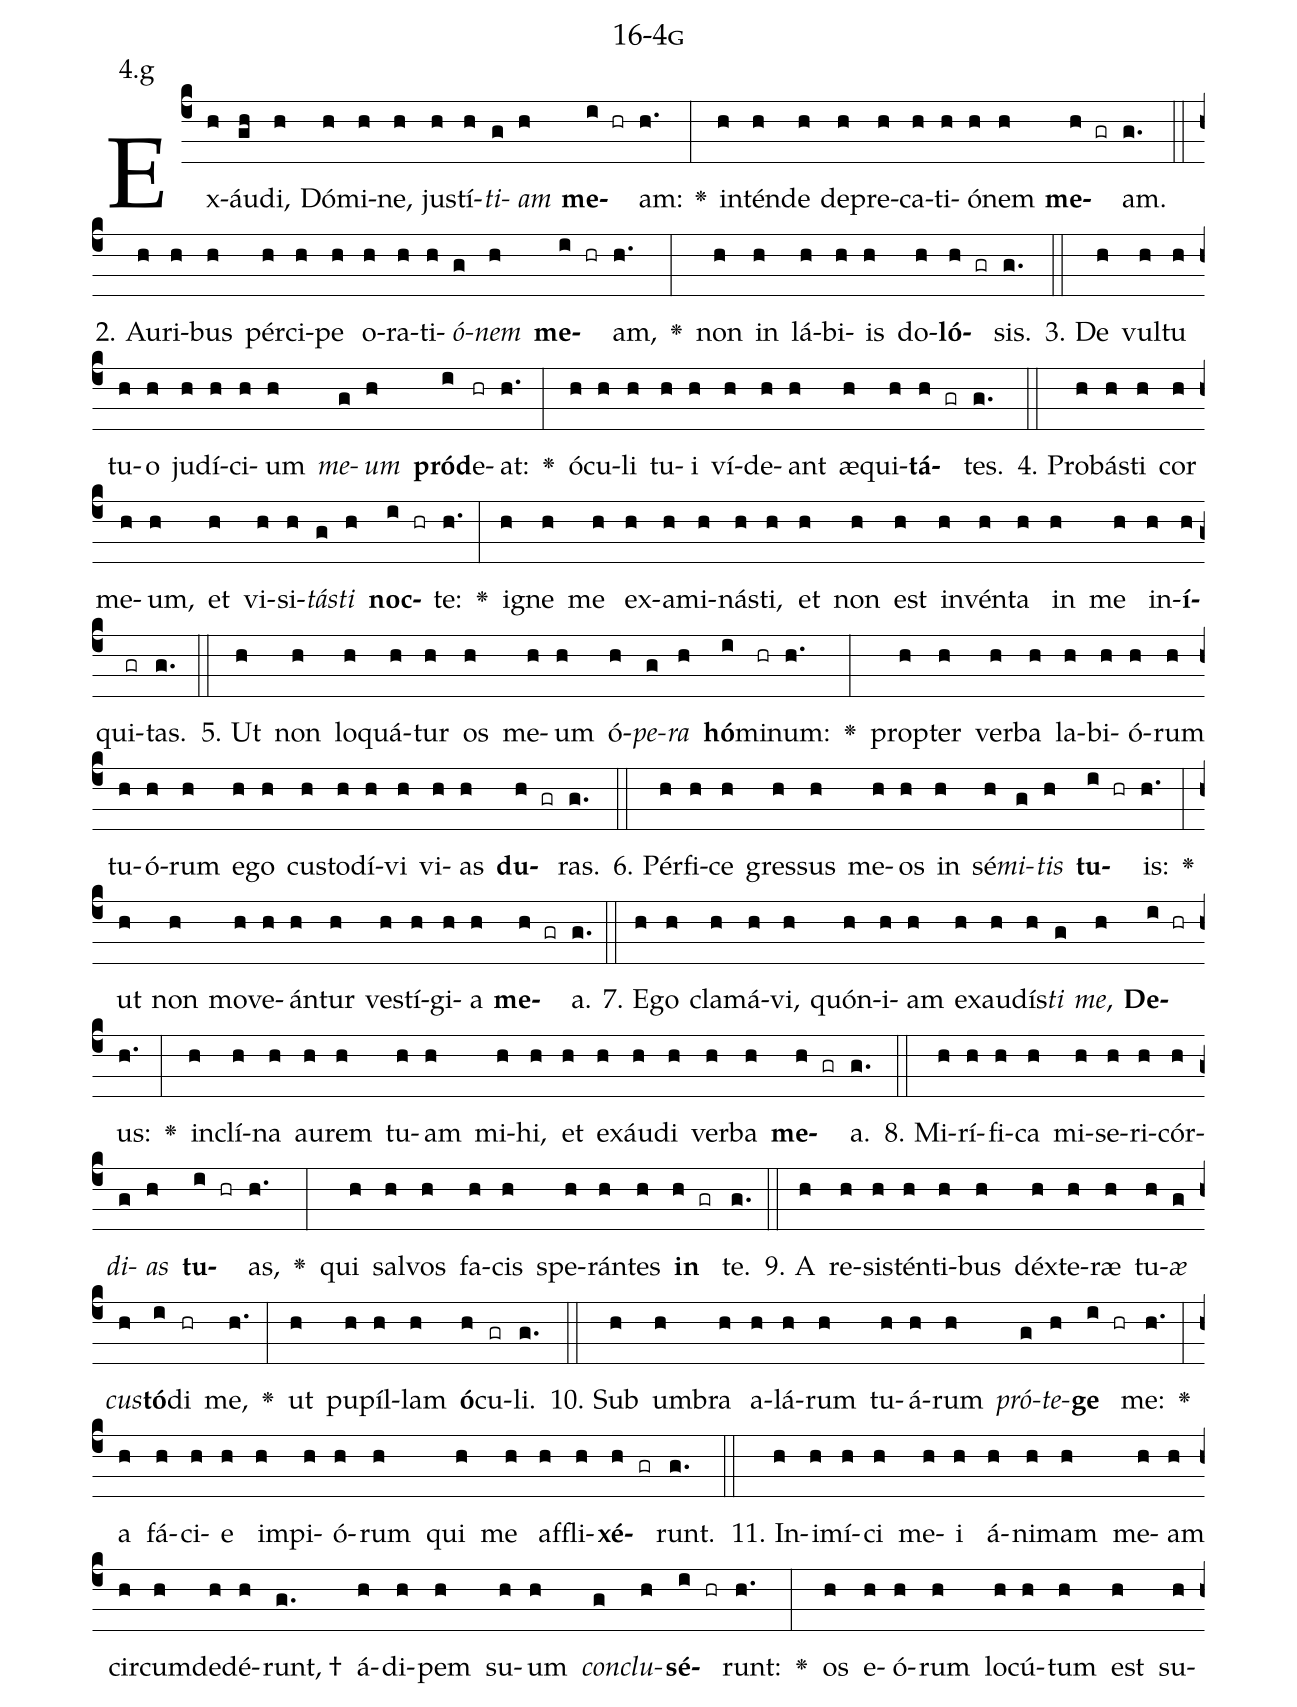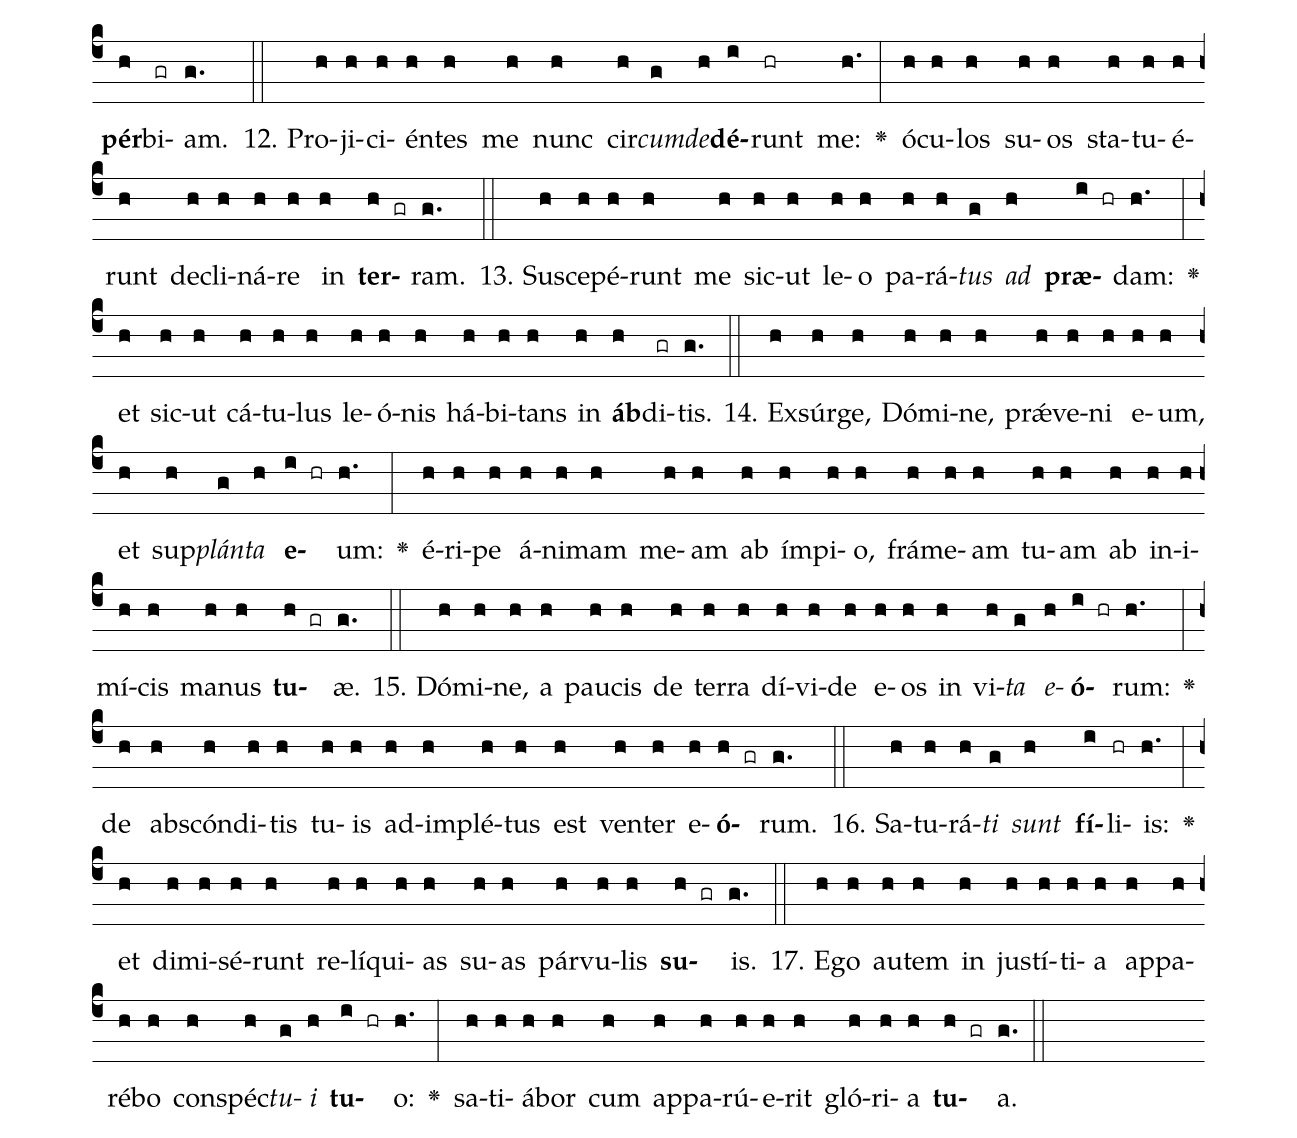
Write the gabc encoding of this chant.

name: 16-4g;
annotation: 4.g;
%%
(c4)Ex(h)áu(gh)di,(h) Dó(h)mi(h)ne,(h) jus(h)tí(h)<i>ti</i>(g)<i>am</i>(h) <b>me</b>(i hr)am:(h.) <v>\greheightstar</v>(:) in(h)tén(h)de(h) de(h)pre(h)ca(h)ti(h)ó(h)nem(h) <b>me</b>(h gr)am.(g.) (::)
2. Au(h)ri(h)bus(h) pér(h)ci(h)pe(h) o(h)ra(h)ti(h)<i>ó</i>(g)<i>nem</i>(h) <b>me</b>(i hr)am,(h.) <v>\greheightstar</v>(:) non(h) in(h) lá(h)bi(h)is(h) do(h)<b>ló</b>(h gr)sis.(g.) (::)
3. De(h) vul(h)tu(h) tu(h)o(h) ju(h)dí(h)ci(h)um(h) <i>me</i>(g)<i>um</i>(h) <b>pród</b>(i)e(hr)at:(h.) <v>\greheightstar</v>(:) ó(h)cu(h)li(h) tu(h)i(h) ví(h)de(h)ant(h) æ(h)qui(h)<b>tá</b>(h gr)tes.(g.) (::)
4. Pro(h)bás(h)ti(h) cor(h) me(h)um,(h) et(h) vi(h)si(h)<i>tás</i>(g)<i>ti</i>(h) <b>noc</b>(i hr)te:(h.) <v>\greheightstar</v>(:) i(h)gne(h) me(h) ex(h)a(h)mi(h)nás(h)ti,(h) et(h) non(h) est(h) in(h)vén(h)ta(h) in(h) me(h) in(h)<b>í</b>(h)qui(gr)tas.(g.) (::)
5. Ut(h) non(h) lo(h)quá(h)tur(h) os(h) me(h)um(h) ó(h)<i>pe</i>(g)<i>ra</i>(h) <b>hó</b>(i)mi(hr)num:(h.) <v>\greheightstar</v>(:) prop(h)ter(h) ver(h)ba(h) la(h)bi(h)ó(h)rum(h) tu(h)ó(h)rum(h) e(h)go(h) cus(h)to(h)dí(h)vi(h) vi(h)as(h) <b>du</b>(h gr)ras.(g.) (::)
6. Pér(h)fi(h)ce(h) gres(h)sus(h) me(h)os(h) in(h) sé(h)<i>mi</i>(g)<i>tis</i>(h) <b>tu</b>(i hr)is:(h.) <v>\greheightstar</v>(:) ut(h) non(h) mo(h)ve(h)án(h)tur(h) ves(h)tí(h)gi(h)a(h) <b>me</b>(h gr)a.(g.) (::)
7. E(h)go(h) cla(h)má(h)vi,(h) quón(h)i(h)am(h) ex(h)au(h)dís(h)<i>ti</i>(g) <i>me</i>,(h) <b>De</b>(i hr)us:(h.) <v>\greheightstar</v>(:) in(h)clí(h)na(h) au(h)rem(h) tu(h)am(h) mi(h)hi,(h) et(h) ex(h)áu(h)di(h) ver(h)ba(h) <b>me</b>(h gr)a.(g.) (::)
8. Mi(h)rí(h)fi(h)ca(h) mi(h)se(h)ri(h)cór(h)<i>di</i>(g)<i>as</i>(h) <b>tu</b>(i hr)as,(h.) <v>\greheightstar</v>(:) qui(h) sal(h)vos(h) fa(h)cis(h) spe(h)rán(h)tes(h) <b>in</b>(h gr) te.(g.) (::)
9. A(h) re(h)sis(h)tén(h)ti(h)bus(h) déx(h)te(h)ræ(h) tu(h)<i>æ</i>(g) <i>cus</i>(h)<b>tó</b>(i)di(hr) me,(h.) <v>\greheightstar</v>(:) ut(h) pu(h)píl(h)lam(h) <b>ó</b>(h)cu(gr)li.(g.) (::)
10. Sub(h) um(h)bra(h) a(h)lá(h)rum(h) tu(h)á(h)rum(h) <i>pró</i>(g)<i>te</i>(h)<b>ge</b>(i hr) me:(h.) <v>\greheightstar</v>(:) a(h) fá(h)ci(h)e(h) im(h)pi(h)ó(h)rum(h) qui(h) me(h) af(h)fli(h)<b>xé</b>(h gr)runt.(g.) (::)
11. In(h)i(h)mí(h)ci(h) me(h)i(h) á(h)ni(h)mam(h) me(h)am(h) cir(h)cum(h)de(h)dé(h)runt, †(g.) á(h)di(h)pem(h) su(h)um(h) <i>con</i>(g)<i>clu</i>(h)<b>sé</b>(i hr)runt:(h.) <v>\greheightstar</v>(:) os(h) e(h)ó(h)rum(h) lo(h)cú(h)tum(h) est(h) su(h)<b>pér</b>(h)bi(gr)am.(g.) (::)
12. Pro(h)ji(h)ci(h)én(h)tes(h) me(h) nunc(h) cir(h)<i>cum</i>(g)<i>de</i>(h)<b>dé</b>(i)runt(hr) me:(h.) <v>\greheightstar</v>(:) ó(h)cu(h)los(h) su(h)os(h) sta(h)tu(h)é(h)runt(h) de(h)cli(h)ná(h)re(h) in(h) <b>ter</b>(h gr)ram.(g.) (::)
13. Su(h)sce(h)pé(h)runt(h) me(h) sic(h)ut(h) le(h)o(h) pa(h)rá(h)<i>tus</i>(g) <i>ad</i>(h) <b>præ</b>(i hr)dam:(h.) <v>\greheightstar</v>(:) et(h) sic(h)ut(h) cá(h)tu(h)lus(h) le(h)ó(h)nis(h) há(h)bi(h)tans(h) in(h) <b>áb</b>(h)di(gr)tis.(g.) (::)
14. Ex(h)súr(h)ge,(h) Dó(h)mi(h)ne,(h) prǽ(h)ve(h)ni(h) e(h)um,(h) et(h) sup(h)<i>plán</i>(g)<i>ta</i>(h) <b>e</b>(i hr)um:(h.) <v>\greheightstar</v>(:) é(h)ri(h)pe(h) á(h)ni(h)mam(h) me(h)am(h) ab(h) ím(h)pi(h)o,(h) frá(h)me(h)am(h) tu(h)am(h) ab(h) in(h)i(h)mí(h)cis(h) ma(h)nus(h) <b>tu</b>(h gr)æ.(g.) (::)
15. Dó(h)mi(h)ne,(h) a(h) pau(h)cis(h) de(h) ter(h)ra(h) dí(h)vi(h)de(h) e(h)os(h) in(h) vi(h)<i>ta</i>(g) <i>e</i>(h)<b>ó</b>(i hr)rum:(h.) <v>\greheightstar</v>(:) de(h) abs(h)cón(h)di(h)tis(h) tu(h)is(h) ad(h)im(h)plé(h)tus(h) est(h) ven(h)ter(h) e(h)<b>ó</b>(h gr)rum.(g.) (::)
16. Sa(h)tu(h)rá(h)<i>ti</i>(g) <i>sunt</i>(h) <b>fí</b>(i)li(hr)is:(h.) <v>\greheightstar</v>(:) et(h) di(h)mi(h)sé(h)runt(h) re(h)lí(h)qui(h)as(h) su(h)as(h) pár(h)vu(h)lis(h) <b>su</b>(h gr)is.(g.) (::)
17. E(h)go(h) au(h)tem(h) in(h) jus(h)tí(h)ti(h)a(h) ap(h)pa(h)ré(h)bo(h) con(h)spéc(h)<i>tu</i>(g)<i>i</i>(h) <b>tu</b>(i hr)o:(h.) <v>\greheightstar</v>(:) sa(h)ti(h)á(h)bor(h) cum(h) ap(h)pa(h)rú(h)e(h)rit(h) gló(h)ri(h)a(h) <b>tu</b>(h gr)a.(g.) (::)
